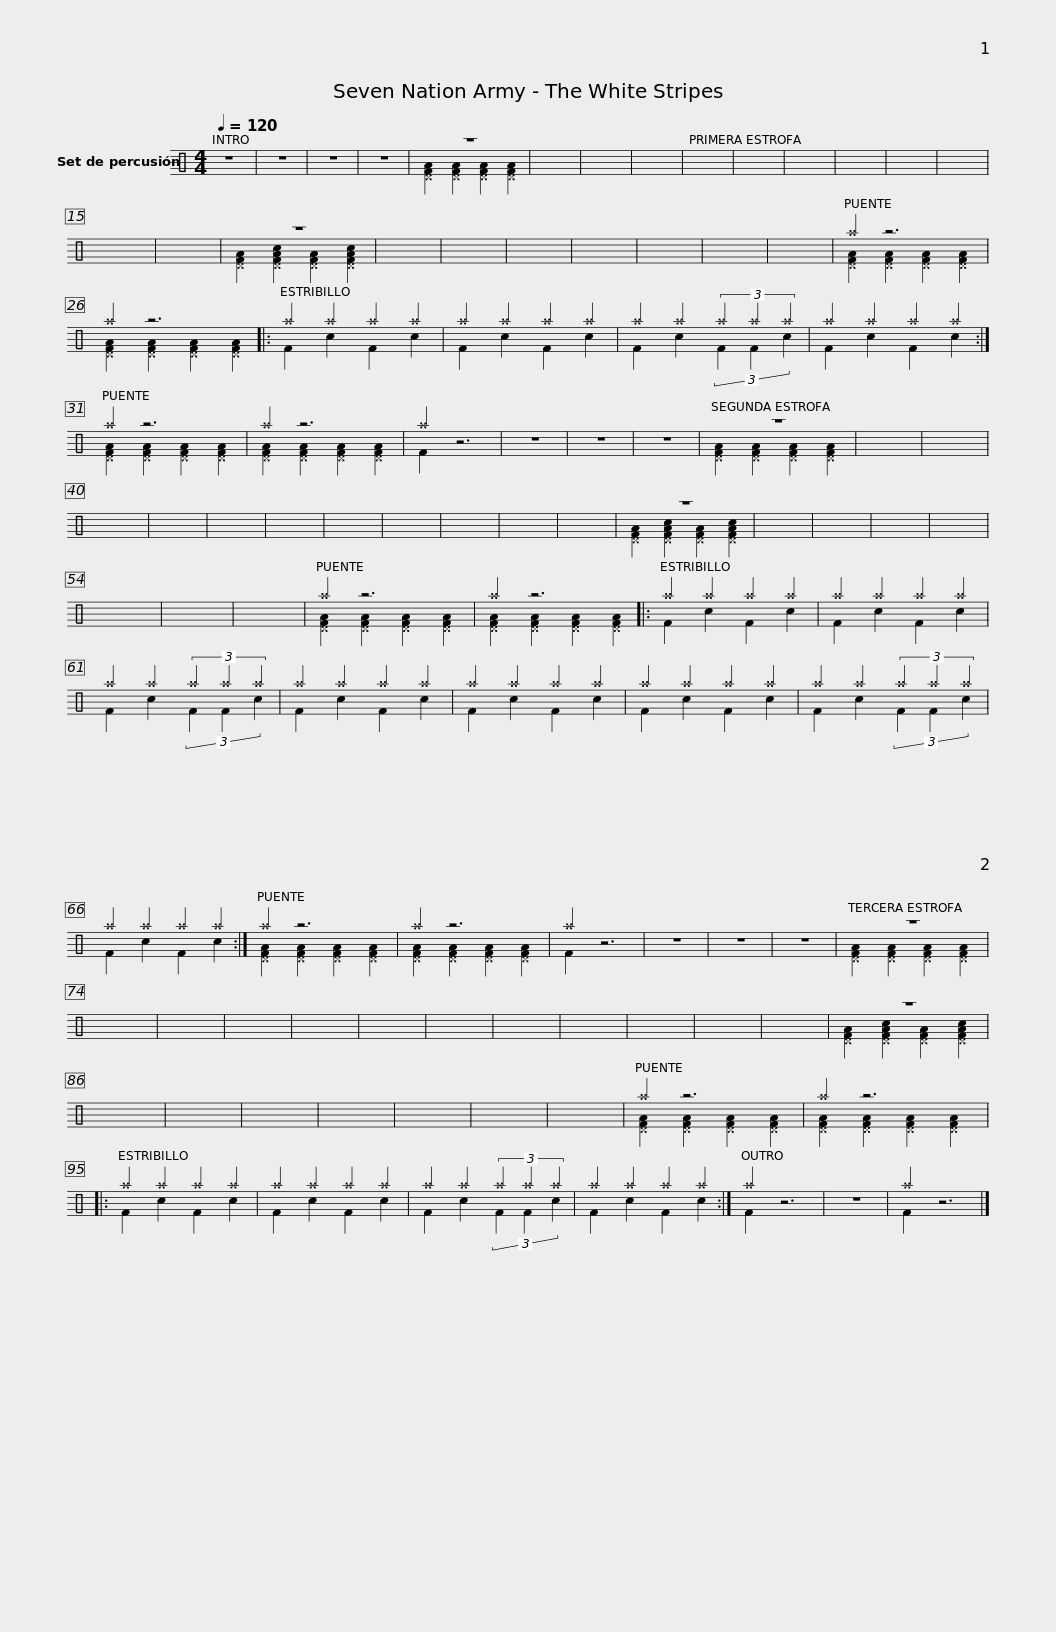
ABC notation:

X:1
%%score ( 1 2 )
L:1/8
Q:1/4=120
M:4/4
I:linebreak $
K:C
V:1 perc
K:none
V:2 perc
K:none
V:1
 z8 | z8 | z8 | z8 | z8 | %5
 x8 | x8 | x8 |$ x8 | x8 | %10
 x8 | x8 | x8 | x8 | x8 | %15
 x8 |$ z8 | x8 | x8 | x8 | %20
 x8 | x8 | x8 | x8 |$ ^a2 z6 | %25
 ^a2 z6 |:$ ^a2 ^a2 ^a2 ^a2 | ^a2 ^a2 ^a2 ^a2 | ^a2 ^a2 (3^a2 ^a2 ^a2 | ^a2 ^a2 ^a2 ^a2 :|$ %30
 ^a2 z6 | ^a2 z6 | ^a2 z6 | z8 | z8 | %35
 z8 |$ z8 | x8 | x8 | x8 | %40
 x8 | x8 | x8 | x8 | x8 | %45
 x8 | x8 | x8 |$ z8 | x8 | %50
 x8 | x8 | x8 | x8 | x8 | %55
 x8 |$ ^a2 z6 | ^a2 z6 |:$ ^a2 ^a2 ^a2 ^a2 | ^a2 ^a2 ^a2 ^a2 | %60
 ^a2 ^a2 (3^a2 ^a2 ^a2 | ^a2 ^a2 ^a2 ^a2 | ^a2 ^a2 ^a2 ^a2 | ^a2 ^a2 ^a2 ^a2 | ^a2 ^a2 (3^a2 ^a2 ^a2 | %65
 ^a2 ^a2 ^a2 ^a2 :|$ ^a2 z6 | ^a2 z6 | ^a2 z6 | z8 | %70
 z8 | z8 |$ z8 | x8 | x8 | %75
 x8 | x8 | x8 | x8 | x8 | %80
 x8 | x8 | x8 | x8 |$ z8 | %85
 x8 | x8 | x8 | x8 | x8 | %90
 x8 | x8 |$ ^a2 z6 | ^a2 z6 |:$ ^a2 ^a2 ^a2 ^a2 | %95
 ^a2 ^a2 ^a2 ^a2 | ^a2 ^a2 (3^a2 ^a2 ^a2 | ^a2 ^a2 ^a2 ^a2 :|$ ^a2 z6 | z8 | %100
 ^a2 z6 |] %101
V:2
 x8 | x8 | x8 | x8 | [^DFA]2 [^DFA]2 [^DFA]2 [^DFA]2 | %5
 x8 | x8 | x8 |$ x8 | x8 | %10
 x8 | x8 | x8 | x8 | x8 | %15
 x8 |$ [^DFA]2 [^DFAc]2 [^DFA]2 [^DFAc]2 | x8 | x8 | x8 | %20
 x8 | x8 | x8 | x8 |$ [^DFA]2 [^DFA]2 [^DFA]2 [^DFA]2 | %25
 [^DFA]2 [^DFA]2 [^DFA]2 [^DFA]2 |:$ F2 c2 F2 c2 | F2 c2 F2 c2 | F2 c2 (3F2 F2 c2 | F2 c2 F2 c2 :|$ %30
 [^DFA]2 [^DFA]2 [^DFA]2 [^DFA]2 | [^DFA]2 [^DFA]2 [^DFA]2 [^DFA]2 | F2 x6 | x8 | x8 | %35
 x8 |$ [^DFA]2 [^DFA]2 [^DFA]2 [^DFA]2 | x8 | x8 | x8 | %40
 x8 | x8 | x8 | x8 | x8 | %45
 x8 | x8 | x8 |$ [^DFA]2 [^DFAc]2 [^DFA]2 [^DFAc]2 | x8 | %50
 x8 | x8 | x8 | x8 | x8 | %55
 x8 |$ [^DFA]2 [^DFA]2 [^DFA]2 [^DFA]2 | [^DFA]2 [^DFA]2 [^DFA]2 [^DFA]2 |:$ F2 c2 F2 c2 | F2 c2 F2 c2 | %60
 F2 c2 (3F2 F2 c2 | F2 c2 F2 c2 | F2 c2 F2 c2 | F2 c2 F2 c2 | F2 c2 (3F2 F2 c2 | %65
 F2 c2 F2 c2 :|$ [^DFA]2 [^DFA]2 [^DFA]2 [^DFA]2 | [^DFA]2 [^DFA]2 [^DFA]2 [^DFA]2 | F2 x6 | x8 | %70
 x8 | x8 |$ [^DFA]2 [^DFA]2 [^DFA]2 [^DFA]2 | x8 | x8 | %75
 x8 | x8 | x8 | x8 | x8 | %80
 x8 | x8 | x8 | x8 |$ [^DFA]2 [^DFAc]2 [^DFA]2 [^DFAc]2 | %85
 x8 | x8 | x8 | x8 | x8 | %90
 x8 | x8 |$ [^DFA]2 [^DFA]2 [^DFA]2 [^DFA]2 | [^DFA]2 [^DFA]2 [^DFA]2 [^DFA]2 |:$ F2 c2 F2 c2 | %95
 F2 c2 F2 c2 | F2 c2 (3F2 F2 c2 | F2 c2 F2 c2 :|$ F2 x6 | x8 | %100
 F2 x6 |] %101
